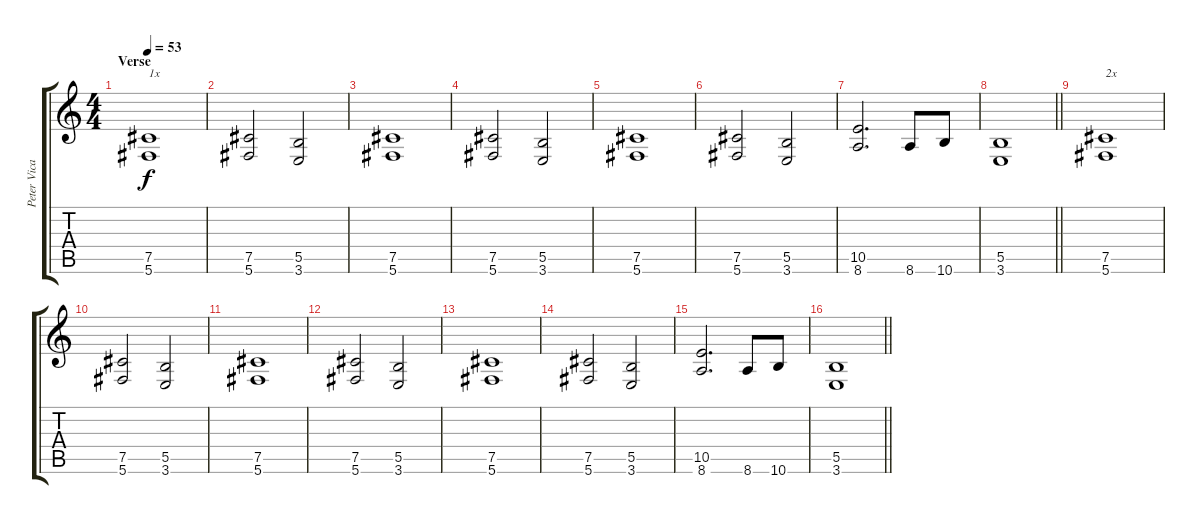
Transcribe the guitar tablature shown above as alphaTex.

\track ("Peter Vicar" "Peter Vica") {instrument distortionguitar}
\staff {score tabs}
\tuning (Db4 Ab3 E3 B2 Gb2 Db2) {hide}
\ts (4 4)
\section ("" "Verse")
\tempo 53
\clef g2
\ks c
(7.5 5.6).1{txt "1x" dy f} |
(7.5 5.6).2 (5.5 3.6).2 |
(7.5 5.6).1 |
(7.5 5.6).2 (5.5 3.6).2 |
(7.5 5.6).1 |
(7.5 5.6).2 (5.5 3.6).2 |
(10.5 8.6).2{d} 8.6.8 10.6.8 |
\barLineRight lightlight
(5.5 3.6).1 |
(7.5 5.6).1{txt "2x"} |
(7.5 5.6).2 (5.5 3.6).2 |
(7.5 5.6).1 |
(7.5 5.6).2 (5.5 3.6).2 |
(7.5 5.6).1 |
(7.5 5.6).2 (5.5 3.6).2 |
(10.5 8.6).2{d} 8.6.8 10.6.8 |
\barLineRight lightlight
(5.5 3.6).1
